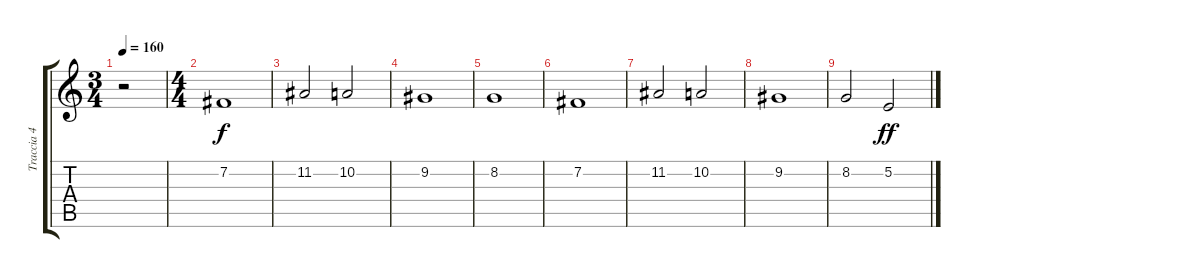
\track ("Traccia 4" "Traccia 4") {instrument tubularbells}
\staff {score tabs}
\tuning (E4 B3 G3 D3 A2 E2) {hide}
\ts (3 4)
\tempo 160
\clef g2
\ks c
r.2{dy f instrument tubularbells} |
\ts (4 4)
7.2.1 |
11.2.2 10.2.2 |
9.2.1 |
8.2.1 |
7.2.1 |
11.2.2 10.2.2 |
9.2.1 |
8.2.2 5.2.2{dy ff instrument reversecymbal}
